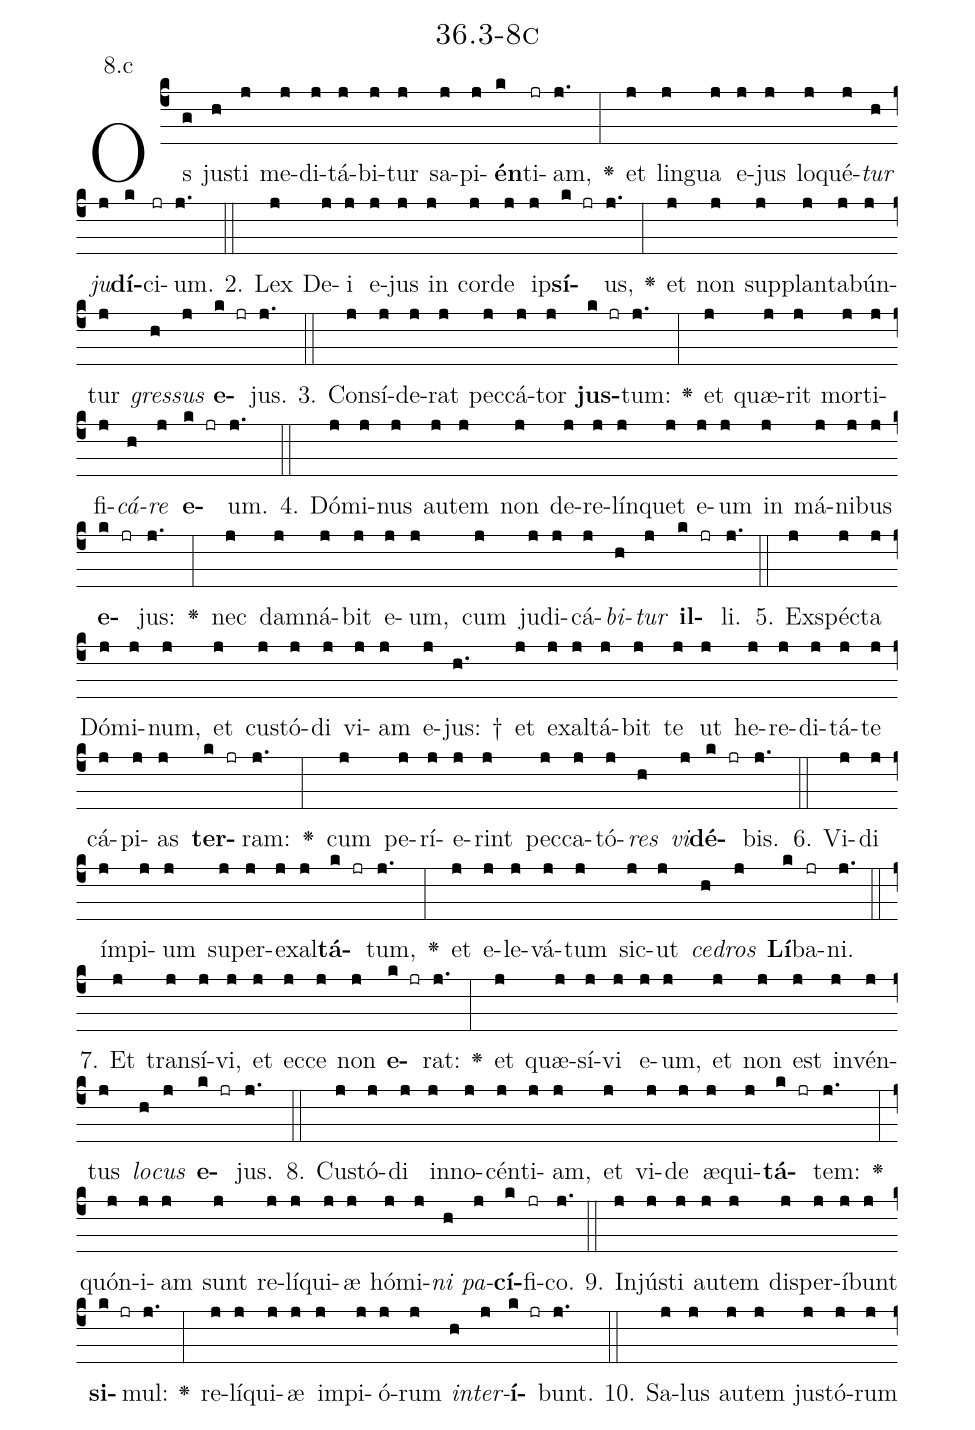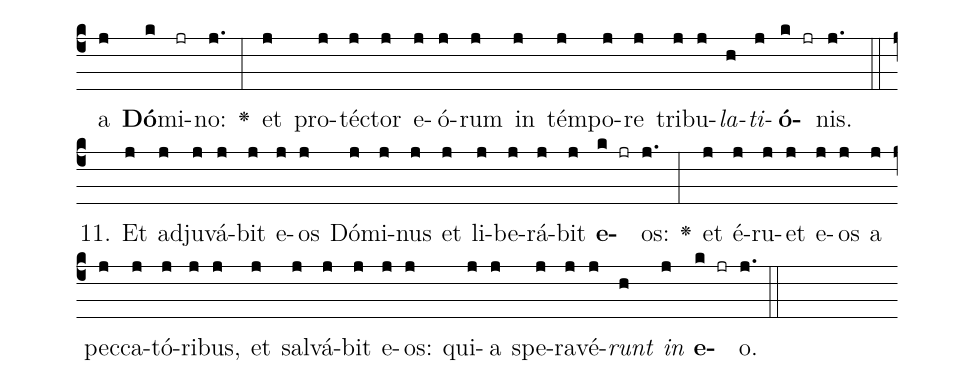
name: 36.3-8c;
annotation: 8.c;
%%
(c4)Os(g) jus(h)ti(j) me(j)di(j)tá(j)bi(j)tur(j) sa(j)pi(j)<b>én</b>(k)ti(jr)am,(j.) <v>\greheightstar</v>(:) et(j) lin(j)gua(j) e(j)jus(j) lo(j)qué(j)<i>tur</i>(h) <i>ju</i>(j)<b>dí</b>(k)ci(jr)um.(j.) (::)
2. Lex(j) De(j)i(j) e(j)jus(j) in(j) cor(j)de(j) ip(j)<b>sí</b>(k jr)us,(j.) <v>\greheightstar</v>(:) et(j) non(j) sup(j)plan(j)ta(j)bún(j)tur(j) <i>gres</i>(h)<i>sus</i>(j) <b>e</b>(k jr)jus.(j.) (::)
3. Con(j)sí(j)de(j)rat(j) pec(j)cá(j)tor(j) <b>jus</b>(k jr)tum:(j.) <v>\greheightstar</v>(:) et(j) quæ(j)rit(j) mor(j)ti(j)fi(j)<i>cá</i>(h)<i>re</i>(j) <b>e</b>(k jr)um.(j.) (::)
4. Dó(j)mi(j)nus(j) au(j)tem(j) non(j) de(j)re(j)lín(j)quet(j) e(j)um(j) in(j) má(j)ni(j)bus(j) <b>e</b>(k jr)jus:(j.) <v>\greheightstar</v>(:) nec(j) dam(j)ná(j)bit(j) e(j)um,(j) cum(j) ju(j)di(j)cá(j)<i>bi</i>(h)<i>tur</i>(j) <b>il</b>(k jr)li.(j.) (::)
5. Ex(j)spéc(j)ta(j) Dó(j)mi(j)num,(j) et(j) cus(j)tó(j)di(j) vi(j)am(j) e(j)jus: †(h.) et(j) ex(j)al(j)tá(j)bit(j) te(j) ut(j) he(j)re(j)di(j)tá(j)te(j) cá(j)pi(j)as(j) <b>ter</b>(k jr)ram:(j.) <v>\greheightstar</v>(:) cum(j) pe(j)rí(j)e(j)rint(j) pec(j)ca(j)tó(j)<i>res</i>(h) <i>vi</i>(j)<b>dé</b>(k jr)bis.(j.) (::)
6. Vi(j)di(j) ím(j)pi(j)um(j) su(j)per(j)ex(j)al(j)<b>tá</b>(k jr)tum,(j.) <v>\greheightstar</v>(:) et(j) e(j)le(j)vá(j)tum(j) sic(j)ut(j) <i>ce</i>(h)<i>dros</i>(j) <b>Lí</b>(k)ba(jr)ni.(j.) (::)
7. Et(j) trans(j)í(j)vi,(j) et(j) ec(j)ce(j) non(j) <b>e</b>(k jr)rat:(j.) <v>\greheightstar</v>(:) et(j) quæ(j)sí(j)vi(j) e(j)um,(j) et(j) non(j) est(j) in(j)vén(j)tus(j) <i>lo</i>(h)<i>cus</i>(j) <b>e</b>(k jr)jus.(j.) (::)
8. Cus(j)tó(j)di(j) in(j)no(j)cén(j)ti(j)am,(j) et(j) vi(j)de(j) æ(j)qui(j)<b>tá</b>(k jr)tem:(j.) <v>\greheightstar</v>(:) quón(j)i(j)am(j) sunt(j) re(j)lí(j)qui(j)æ(j) hó(j)mi(j)<i>ni</i>(h) <i>pa</i>(j)<b>cí</b>(k)fi(jr)co.(j.) (::)
9. In(j)jús(j)ti(j) au(j)tem(j) dis(j)per(j)í(j)bunt(j) <b>si</b>(k jr)mul:(j.) <v>\greheightstar</v>(:) re(j)lí(j)qui(j)æ(j) im(j)pi(j)ó(j)rum(j) <i>in</i>(h)<i>ter</i>(j)<b>í</b>(k jr)bunt.(j.) (::)
10. Sa(j)lus(j) au(j)tem(j) jus(j)tó(j)rum(j) a(j) <b>Dó</b>(k)mi(jr)no:(j.) <v>\greheightstar</v>(:) et(j) pro(j)téc(j)tor(j) e(j)ó(j)rum(j) in(j) tém(j)po(j)re(j) tri(j)bu(j)<i>la</i>(h)<i>ti</i>(j)<b>ó</b>(k jr)nis.(j.) (::)
11. Et(j) ad(j)ju(j)vá(j)bit(j) e(j)os(j) Dó(j)mi(j)nus(j) et(j) li(j)be(j)rá(j)bit(j) <b>e</b>(k jr)os:(j.) <v>\greheightstar</v>(:) et(j) é(j)ru(j)et(j) e(j)os(j) a(j) pec(j)ca(j)tó(j)ri(j)bus,(j) et(j) sal(j)vá(j)bit(j) e(j)os:(j) qui(j)a(j) spe(j)ra(j)vé(j)<i>runt</i>(h) <i>in</i>(j) <b>e</b>(k jr)o.(j.) (::)
